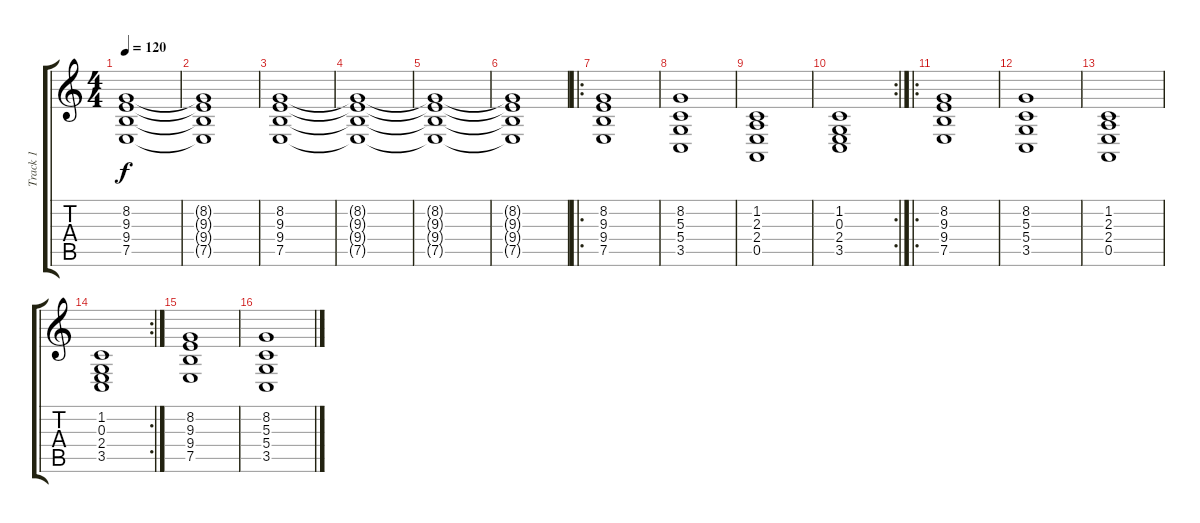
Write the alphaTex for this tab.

\track ("Track 1" "Track 1") {instrument stringensemble1}
\staff {score tabs}
\tuning (E4 B3 G3 D3 A2 E2) {hide}
\ts (4 4)
\tempo 120
\clef g2
\ks c
(8.2{t} 9.3{t} 9.4{t} 7.5{t}).1{dy f} |
(8.2{t} 9.3{t} 9.4{t} 7.5{t}).1 |
(8.2 9.3 9.4 7.5).1 |
(8.2{t} 9.3{t} 9.4{t} 7.5{t}).1 |
(8.2{t} 9.3{t} 9.4{t} 7.5{t}).1 |
(8.2{t} 9.3{t} 9.4{t} 7.5{t}).1 |
\ro
(8.2 9.3 9.4 7.5).1 |
(8.2 5.3 5.4 3.5).1 |
(1.2 2.3 2.4 0.5).1 |
\rc 2
(1.2 0.3 2.4 3.5).1 |
\ro
(8.2 9.3 9.4 7.5).1 |
(8.2 5.3 5.4 3.5).1 |
(1.2 2.3 2.4 0.5).1 |
\rc 2
(1.2 0.3 2.4 3.5).1 |
(8.2 9.3 9.4 7.5).1 |
(8.2 5.3 5.4 3.5).1
